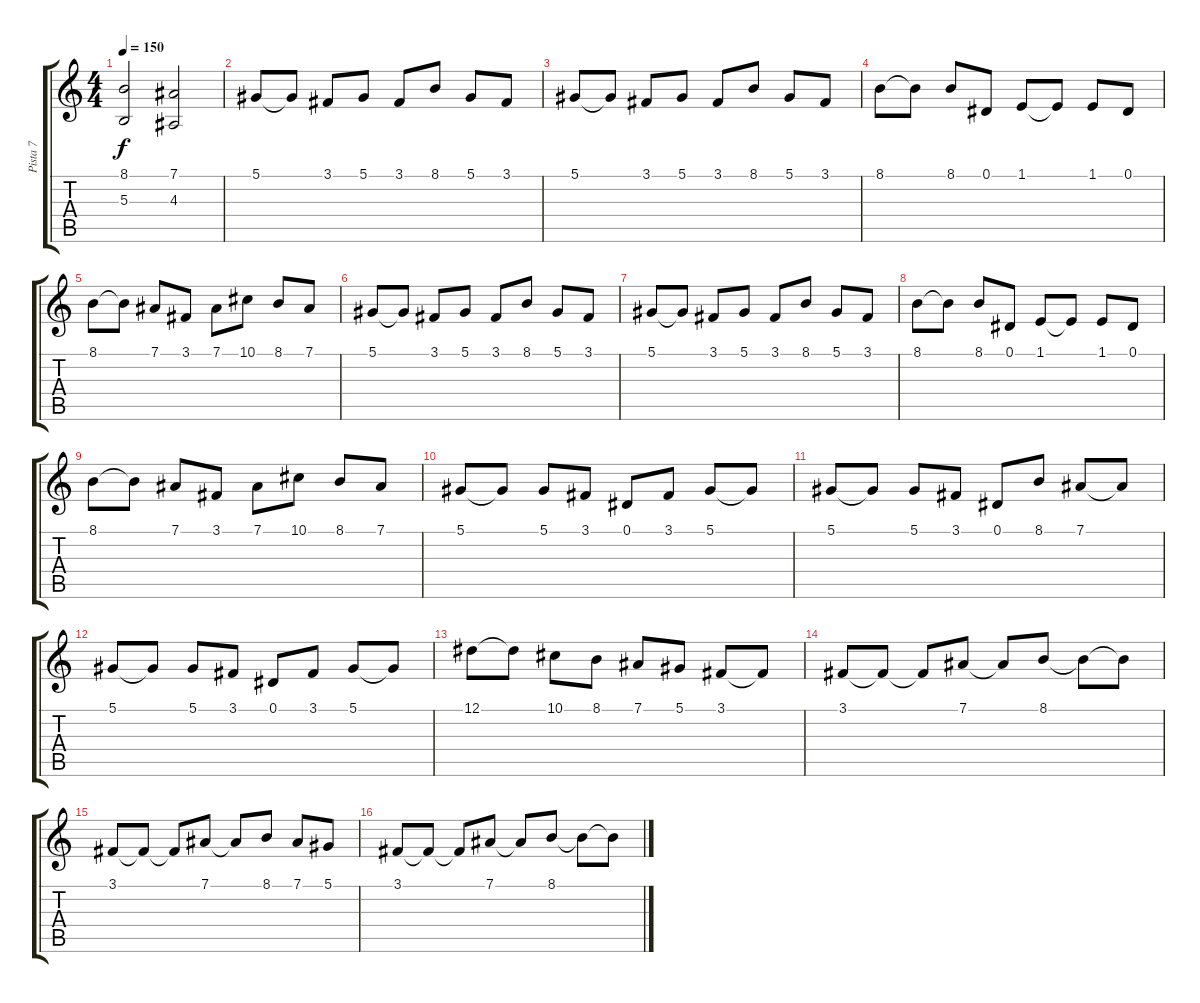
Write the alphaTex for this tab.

\track ("Pista 7" "Pista 7") {instrument englishhorn}
\staff {score tabs}
\tuning (Eb4 Bb3 Gb3 Db3 Ab2 Eb2) {hide}
\ts (4 4)
\tempo 150
\clef g2
\ks c
(8.1 5.3).2{dy f} (7.1 4.3).2 |
5.1.8 5.1{t}.8 3.1.8 5.1.8 3.1.8 8.1.8 5.1.8 3.1.8 |
5.1.8 5.1{t}.8 3.1.8 5.1.8 3.1.8 8.1.8 5.1.8 3.1.8 |
8.1.8 8.1{t}.8 8.1.8 0.1.8 1.1.8 1.1{t}.8 1.1.8 0.1.8 |
8.1.8 8.1{t}.8 7.1.8 3.1.8 7.1.8 10.1.8 8.1.8 7.1.8 |
5.1.8 5.1{t}.8 3.1.8 5.1.8 3.1.8 8.1.8 5.1.8 3.1.8 |
5.1.8 5.1{t}.8 3.1.8 5.1.8 3.1.8 8.1.8 5.1.8 3.1.8 |
8.1.8 8.1{t}.8 8.1.8 0.1.8 1.1.8 1.1{t}.8 1.1.8 0.1.8 |
8.1.8 8.1{t}.8 7.1.8 3.1.8 7.1.8 10.1.8 8.1.8 7.1.8 |
5.1.8 5.1{t}.8 5.1.8 3.1.8 0.1.8 3.1.8 5.1.8 5.1{t}.8 |
5.1.8 5.1{t}.8 5.1.8 3.1.8 0.1.8 8.1.8 7.1.8 7.1{t}.8 |
5.1.8 5.1{t}.8 5.1.8 3.1.8 0.1.8 3.1.8 5.1.8 5.1{t}.8 |
12.1.8 12.1{t}.8 10.1.8 8.1.8 7.1.8 5.1.8 3.1.8 3.1{t}.8 |
3.1.8 3.1{t}.8 3.1{t}.8 7.1.8 7.1{t}.8 8.1.8 8.1{t}.8 8.1{t}.8 |
3.1.8 3.1{t}.8 3.1{t}.8 7.1.8 7.1{t}.8 8.1.8 7.1.8 5.1.8 |
3.1.8 3.1{t}.8 3.1{t}.8 7.1.8 7.1{t}.8 8.1.8 8.1{t}.8 8.1{t}.8
